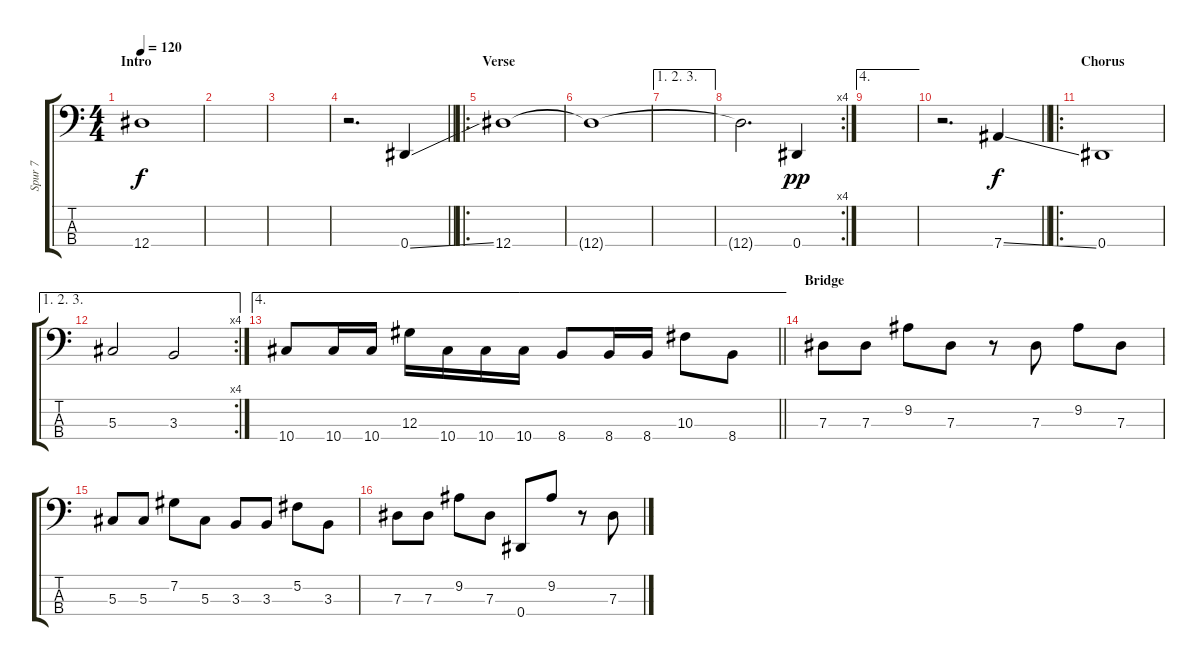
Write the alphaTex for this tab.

\track ("Spur 7" "Spur 7") {instrument electricbassfinger}
\staff {score tabs}
\tuning (Gb2 Db2 Ab1 Eb1) {hide}
\ts (4 4)
\section ("" "Intro")
\tempo 120
\clef f4
\ks c
12.4.1{dy f} |
|
|
\barLineRight lightlight
r.2{d} 0.4{ss}.4 |
\ro
\section ("" "Verse")
12.4.1 |
12.4{t}.1 |
\ae (1 2 3)
|
\rc 4
12.4{t}.2{d} 0.4.4{dy pp} |
\ae 4
|
\barLineRight lightlight
r.2{d} 7.4{ss}.4{dy f} |
\ro
\section ("" "Chorus")
0.4.1 |
\ae (1 2 3)
\rc 4
5.3.2 3.3.2 |
\ae 4
\barLineRight lightlight
10.4.8 10.4.16 10.4.16 12.3.16 10.4.16 10.4.16 10.4.16 8.4.8 8.4.16 8.4.16 10.3.8 8.4.8 |
\section ("" "Bridge")
7.3.8 7.3.8 9.2.8 7.3.8 r.8 7.3.8 9.2.8 7.3.8 |
5.3.8 5.3.8 7.2.8 5.3.8 3.3.8 3.3.8 5.2.8 3.3.8 |
7.3.8 7.3.8 9.2.8 7.3.8 0.4.8 9.2.8 r.8 7.3.8
